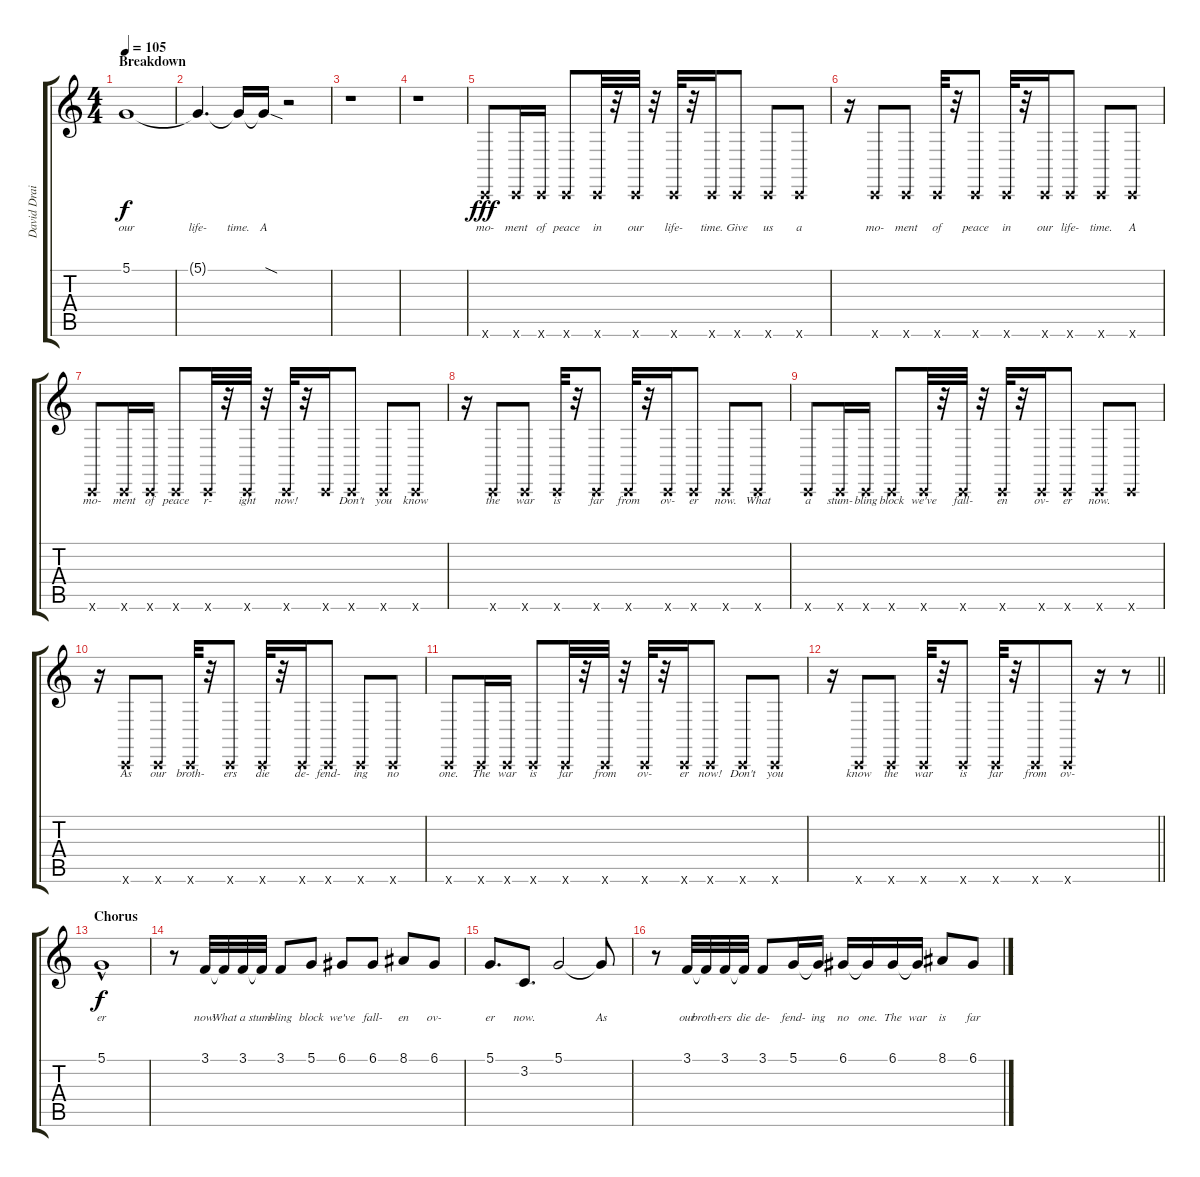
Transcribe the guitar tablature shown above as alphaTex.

\track ("David Draiman (Vocals)" "David Drai") {instrument blownbottle}
\staff {score tabs}
\tuning (D4 A3 F3 C3 G2 C2) {hide}
\ts (4 4)
\section ("" "Breakdown")
\tempo 105
\clef g2
\ks c
5.1{t}.1{lyrics (0 "our") lyrics (1 "") lyrics (2 "") lyrics (3 "") lyrics (4 "") dy f} |
5.1{t}.4{d lyrics (0 "life-") lyrics (1 "") lyrics (2 "") lyrics (3 "") lyrics (4 "")} 5.1{t}.16{lyrics (0 "time.") lyrics (1 "") lyrics (2 "") lyrics (3 "") lyrics (4 "")} 5.1{sod t}.16{lyrics (0 "A") lyrics (1 "") lyrics (2 "") lyrics (3 "") lyrics (4 "")} r.2 |
r.1 |
r.1 |
0.6{x}.8{lyrics (0 "mo-") lyrics (1 "") lyrics (2 "") lyrics (3 "") lyrics (4 "") dy fff} 0.6{x}.16{lyrics (0 "ment") lyrics (1 "") lyrics (2 "") lyrics (3 "") lyrics (4 "")} 0.6{x}.16{lyrics (0 "of") lyrics (1 "") lyrics (2 "") lyrics (3 "") lyrics (4 "")} 0.6{x}.8{lyrics (0 "peace") lyrics (1 "") lyrics (2 "") lyrics (3 "") lyrics (4 "")} 0.6{x}.32{lyrics (0 "in") lyrics (1 "") lyrics (2 "") lyrics (3 "") lyrics (4 "")} r.32 0.6{x}.32{lyrics (0 "our") lyrics (1 "") lyrics (2 "") lyrics (3 "") lyrics (4 "")} r.32 0.6{x}.32{lyrics (0 "life-") lyrics (1 "") lyrics (2 "") lyrics (3 "") lyrics (4 "")} r.32 0.6{x}.16{lyrics (0 "time.") lyrics (1 "") lyrics (2 "") lyrics (3 "") lyrics (4 "")} 0.6{x}.8{lyrics (0 "Give") lyrics (1 "") lyrics (2 "") lyrics (3 "") lyrics (4 "")} 0.6{x}.8{lyrics (0 "us") lyrics (1 "") lyrics (2 "") lyrics (3 "") lyrics (4 "")} 0.6{x}.8{lyrics (0 "a") lyrics (1 "") lyrics (2 "") lyrics (3 "") lyrics (4 "")} |
r.16 0.6{x}.8{lyrics (0 "mo-") lyrics (1 "") lyrics (2 "") lyrics (3 "") lyrics (4 "")} 0.6{x}.8{lyrics (0 "ment") lyrics (1 "") lyrics (2 "") lyrics (3 "") lyrics (4 "")} 0.6{x}.32{lyrics (0 "of") lyrics (1 "") lyrics (2 "") lyrics (3 "") lyrics (4 "")} r.32 0.6{x}.8{lyrics (0 "peace") lyrics (1 "") lyrics (2 "") lyrics (3 "") lyrics (4 "")} 0.6{x}.32{lyrics (0 "in") lyrics (1 "") lyrics (2 "") lyrics (3 "") lyrics (4 "")} r.32 0.6{x}.16{lyrics (0 "our") lyrics (1 "") lyrics (2 "") lyrics (3 "") lyrics (4 "")} 0.6{x}.8{lyrics (0 "life-") lyrics (1 "") lyrics (2 "") lyrics (3 "") lyrics (4 "")} 0.6{x}.8{lyrics (0 "time.") lyrics (1 "") lyrics (2 "") lyrics (3 "") lyrics (4 "")} 0.6{x}.8{lyrics (0 "A") lyrics (1 "") lyrics (2 "") lyrics (3 "") lyrics (4 "")} |
0.6{x}.8{lyrics (0 "mo-") lyrics (1 "") lyrics (2 "") lyrics (3 "") lyrics (4 "")} 0.6{x}.16{lyrics (0 "ment") lyrics (1 "") lyrics (2 "") lyrics (3 "") lyrics (4 "")} 0.6{x}.16{lyrics (0 "of") lyrics (1 "") lyrics (2 "") lyrics (3 "") lyrics (4 "")} 0.6{x}.8{lyrics (0 "peace") lyrics (1 "") lyrics (2 "") lyrics (3 "") lyrics (4 "")} 0.6{x}.32{lyrics (0 "r-") lyrics (1 "") lyrics (2 "") lyrics (3 "") lyrics (4 "")} r.32 0.6{x}.32{lyrics (0 "ight") lyrics (1 "") lyrics (2 "") lyrics (3 "") lyrics (4 "")} r.32 0.6{x}.32{lyrics (0 "now!") lyrics (1 "") lyrics (2 "") lyrics (3 "") lyrics (4 "")} r.32 0.6{x}.16{lyrics (0 "") lyrics (1 "") lyrics (2 "") lyrics (3 "") lyrics (4 "")} 0.6{x}.8{lyrics (0 "Don't") lyrics (1 "") lyrics (2 "") lyrics (3 "") lyrics (4 "")} 0.6{x}.8{lyrics (0 "you") lyrics (1 "") lyrics (2 "") lyrics (3 "") lyrics (4 "")} 0.6{x}.8{lyrics (0 "know") lyrics (1 "") lyrics (2 "") lyrics (3 "") lyrics (4 "")} |
r.16 0.6{x}.8{lyrics (0 "the") lyrics (1 "") lyrics (2 "") lyrics (3 "") lyrics (4 "")} 0.6{x}.8{lyrics (0 "war") lyrics (1 "") lyrics (2 "") lyrics (3 "") lyrics (4 "")} 0.6{x}.32{lyrics (0 "is") lyrics (1 "") lyrics (2 "") lyrics (3 "") lyrics (4 "")} r.32 0.6{x}.8{lyrics (0 "far") lyrics (1 "") lyrics (2 "") lyrics (3 "") lyrics (4 "")} 0.6{x}.32{lyrics (0 "from") lyrics (1 "") lyrics (2 "") lyrics (3 "") lyrics (4 "")} r.32 0.6{x}.16{lyrics (0 "ov-") lyrics (1 "") lyrics (2 "") lyrics (3 "") lyrics (4 "")} 0.6{x}.8{lyrics (0 "er") lyrics (1 "") lyrics (2 "") lyrics (3 "") lyrics (4 "")} 0.6{x}.8{lyrics (0 "now.") lyrics (1 "") lyrics (2 "") lyrics (3 "") lyrics (4 "")} 0.6{x}.8{lyrics (0 "What") lyrics (1 "") lyrics (2 "") lyrics (3 "") lyrics (4 "")} |
0.6{x}.8{lyrics (0 "a") lyrics (1 "") lyrics (2 "") lyrics (3 "") lyrics (4 "")} 0.6{x}.16{lyrics (0 "stum-") lyrics (1 "") lyrics (2 "") lyrics (3 "") lyrics (4 "")} 0.6{x}.16{lyrics (0 "bling") lyrics (1 "") lyrics (2 "") lyrics (3 "") lyrics (4 "")} 0.6{x}.8{lyrics (0 "block") lyrics (1 "") lyrics (2 "") lyrics (3 "") lyrics (4 "")} 0.6{x}.32{lyrics (0 "we've") lyrics (1 "") lyrics (2 "") lyrics (3 "") lyrics (4 "")} r.32 0.6{x}.32{lyrics (0 "fall-") lyrics (1 "") lyrics (2 "") lyrics (3 "") lyrics (4 "")} r.32 0.6{x}.32{lyrics (0 "en") lyrics (1 "") lyrics (2 "") lyrics (3 "") lyrics (4 "")} r.32 0.6{x}.16{lyrics (0 "ov-") lyrics (1 "") lyrics (2 "") lyrics (3 "") lyrics (4 "")} 0.6{x}.8{lyrics (0 "er") lyrics (1 "") lyrics (2 "") lyrics (3 "") lyrics (4 "")} 0.6{x}.8{lyrics (0 "now.") lyrics (1 "") lyrics (2 "") lyrics (3 "") lyrics (4 "")} 0.6{x}.8{lyrics (0 "") lyrics (1 "") lyrics (2 "") lyrics (3 "") lyrics (4 "")} |
r.16 0.6{x}.8{lyrics (0 "As") lyrics (1 "") lyrics (2 "") lyrics (3 "") lyrics (4 "")} 0.6{x}.8{lyrics (0 "our") lyrics (1 "") lyrics (2 "") lyrics (3 "") lyrics (4 "")} 0.6{x}.32{lyrics (0 "broth-") lyrics (1 "") lyrics (2 "") lyrics (3 "") lyrics (4 "")} r.32 0.6{x}.8{lyrics (0 "ers") lyrics (1 "") lyrics (2 "") lyrics (3 "") lyrics (4 "")} 0.6{x}.32{lyrics (0 "die") lyrics (1 "") lyrics (2 "") lyrics (3 "") lyrics (4 "")} r.32 0.6{x}.16{lyrics (0 "de-") lyrics (1 "") lyrics (2 "") lyrics (3 "") lyrics (4 "")} 0.6{x}.8{lyrics (0 "fend-") lyrics (1 "") lyrics (2 "") lyrics (3 "") lyrics (4 "")} 0.6{x}.8{lyrics (0 "ing") lyrics (1 "") lyrics (2 "") lyrics (3 "") lyrics (4 "")} 0.6{x}.8{lyrics (0 "no") lyrics (1 "") lyrics (2 "") lyrics (3 "") lyrics (4 "")} |
0.6{x}.8{lyrics (0 "one.") lyrics (1 "") lyrics (2 "") lyrics (3 "") lyrics (4 "")} 0.6{x}.16{lyrics (0 "The") lyrics (1 "") lyrics (2 "") lyrics (3 "") lyrics (4 "")} 0.6{x}.16{lyrics (0 "war") lyrics (1 "") lyrics (2 "") lyrics (3 "") lyrics (4 "")} 0.6{x}.8{lyrics (0 "is") lyrics (1 "") lyrics (2 "") lyrics (3 "") lyrics (4 "")} 0.6{x}.32{lyrics (0 "far") lyrics (1 "") lyrics (2 "") lyrics (3 "") lyrics (4 "")} r.32 0.6{x}.32{lyrics (0 "from") lyrics (1 "") lyrics (2 "") lyrics (3 "") lyrics (4 "")} r.32 0.6{x}.32{lyrics (0 "ov-") lyrics (1 "") lyrics (2 "") lyrics (3 "") lyrics (4 "")} r.32 0.6{x}.16{lyrics (0 "er") lyrics (1 "") lyrics (2 "") lyrics (3 "") lyrics (4 "")} 0.6{x}.8{lyrics (0 "now!") lyrics (1 "") lyrics (2 "") lyrics (3 "") lyrics (4 "")} 0.6{x}.8{lyrics (0 "Don't") lyrics (1 "") lyrics (2 "") lyrics (3 "") lyrics (4 "")} 0.6{x}.8{lyrics (0 "you") lyrics (1 "") lyrics (2 "") lyrics (3 "") lyrics (4 "")} |
\barLineRight lightlight
r.16 0.6{x}.8{lyrics (0 "know") lyrics (1 "") lyrics (2 "") lyrics (3 "") lyrics (4 "")} 0.6{x}.8{lyrics (0 "the") lyrics (1 "") lyrics (2 "") lyrics (3 "") lyrics (4 "")} 0.6{x}.32{lyrics (0 "war") lyrics (1 "") lyrics (2 "") lyrics (3 "") lyrics (4 "")} r.32 0.6{x}.8{lyrics (0 "is") lyrics (1 "") lyrics (2 "") lyrics (3 "") lyrics (4 "")} 0.6{x}.32{lyrics (0 "far") lyrics (1 "") lyrics (2 "") lyrics (3 "") lyrics (4 "")} r.32 0.6{x}.8{lyrics (0 "from") lyrics (1 "") lyrics (2 "") lyrics (3 "") lyrics (4 "")} 0.6{x}.8{lyrics (0 "ov-") lyrics (1 "") lyrics (2 "") lyrics (3 "") lyrics (4 "")} r.16 r.8 |
\section ("" "Chorus")
5.1{hac}.1{lyrics (0 "er") lyrics (1 "") lyrics (2 "") lyrics (3 "") lyrics (4 "") dy f} |
r.8 3.1.32{lyrics (0 "now.") lyrics (1 "") lyrics (2 "") lyrics (3 "") lyrics (4 "")} 3.1{t}.32{lyrics (0 "What") lyrics (1 "") lyrics (2 "") lyrics (3 "") lyrics (4 "")} 3.1.32{lyrics (0 "a") lyrics (1 "") lyrics (2 "") lyrics (3 "") lyrics (4 "")} 3.1{t}.32{lyrics (0 "stum-") lyrics (1 "") lyrics (2 "") lyrics (3 "") lyrics (4 "")} 3.1.8{lyrics (0 "bling") lyrics (1 "") lyrics (2 "") lyrics (3 "") lyrics (4 "")} 5.1.8{lyrics (0 "block") lyrics (1 "") lyrics (2 "") lyrics (3 "") lyrics (4 "")} 6.1.8{lyrics (0 "we've") lyrics (1 "") lyrics (2 "") lyrics (3 "") lyrics (4 "")} 6.1.8{lyrics (0 "fall-") lyrics (1 "") lyrics (2 "") lyrics (3 "") lyrics (4 "")} 8.1.8{lyrics (0 "en") lyrics (1 "") lyrics (2 "") lyrics (3 "") lyrics (4 "")} 6.1.8{lyrics (0 "ov-") lyrics (1 "") lyrics (2 "") lyrics (3 "") lyrics (4 "")} |
5.1.8{d lyrics (0 "er") lyrics (1 "") lyrics (2 "") lyrics (3 "") lyrics (4 "")} 3.2.8{d lyrics (0 "now.") lyrics (1 "") lyrics (2 "") lyrics (3 "") lyrics (4 "")} 5.1.2{lyrics (0 "") lyrics (1 "") lyrics (2 "") lyrics (3 "") lyrics (4 "")} 5.1{t}.8{lyrics (0 "As") lyrics (1 "") lyrics (2 "") lyrics (3 "") lyrics (4 "")} |
r.8 3.1.32{lyrics (0 "our") lyrics (1 "") lyrics (2 "") lyrics (3 "") lyrics (4 "")} 3.1{t}.32{lyrics (0 "broth-") lyrics (1 "") lyrics (2 "") lyrics (3 "") lyrics (4 "")} 3.1.32{lyrics (0 "ers") lyrics (1 "") lyrics (2 "") lyrics (3 "") lyrics (4 "")} 3.1{t}.32{lyrics (0 "die") lyrics (1 "") lyrics (2 "") lyrics (3 "") lyrics (4 "")} 3.1.8{lyrics (0 "de-") lyrics (1 "") lyrics (2 "") lyrics (3 "") lyrics (4 "")} 5.1.16{lyrics (0 "fend-") lyrics (1 "") lyrics (2 "") lyrics (3 "") lyrics (4 "")} 5.1{t}.16{lyrics (0 "ing") lyrics (1 "") lyrics (2 "") lyrics (3 "") lyrics (4 "")} 6.1.16{lyrics (0 "no") lyrics (1 "") lyrics (2 "") lyrics (3 "") lyrics (4 "")} 6.1{t}.16{lyrics (0 "one.") lyrics (1 "") lyrics (2 "") lyrics (3 "") lyrics (4 "")} 6.1.16{lyrics (0 "The") lyrics (1 "") lyrics (2 "") lyrics (3 "") lyrics (4 "")} 6.1{t}.16{lyrics (0 "war") lyrics (1 "") lyrics (2 "") lyrics (3 "") lyrics (4 "")} 8.1.8{lyrics (0 "is") lyrics (1 "") lyrics (2 "") lyrics (3 "") lyrics (4 "")} 6.1.8{lyrics (0 "far") lyrics (1 "") lyrics (2 "") lyrics (3 "") lyrics (4 "")}
